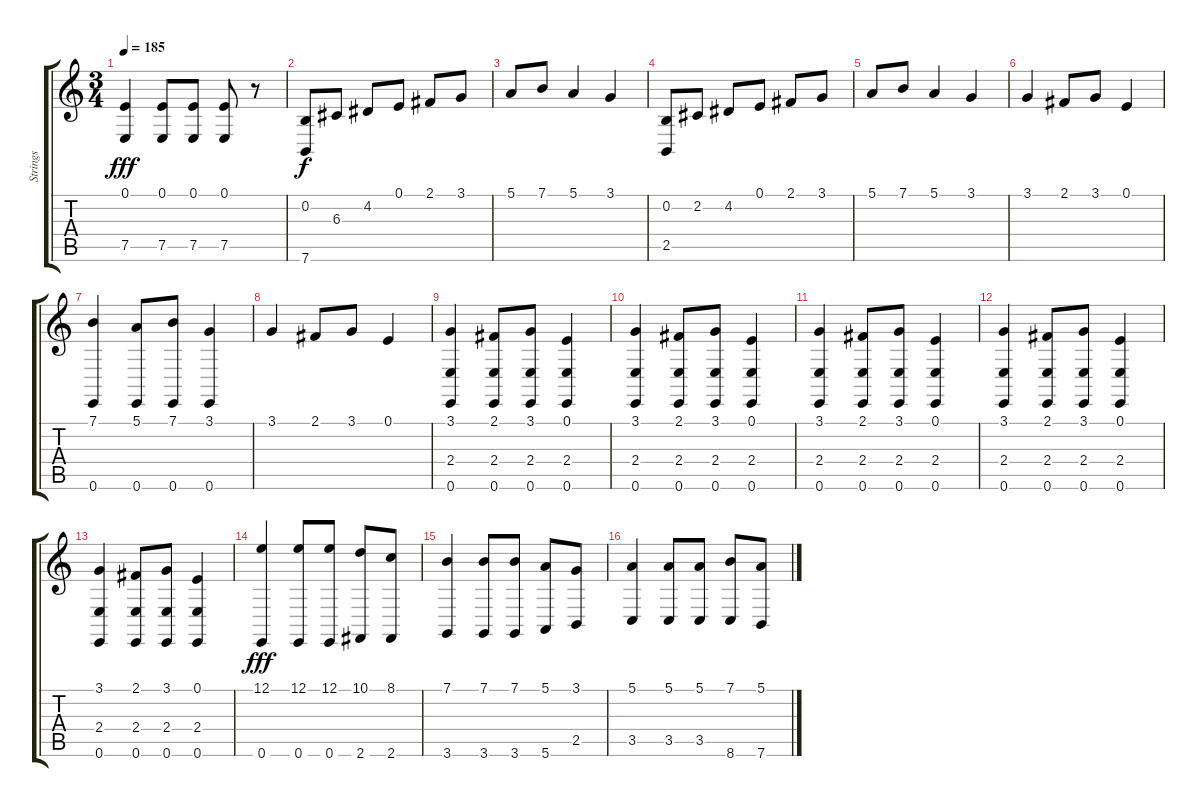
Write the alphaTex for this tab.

\track ("Strings" "Strings") {instrument stringensemble1}
\staff {score tabs}
\tuning (E4 B3 G3 D3 A2 E2) {hide}
\ts (3 4)
\tempo 185
\clef g2
\ks c
(0.1 7.5).4{dy fff} (0.1 7.5).8 (0.1 7.5).8 (0.1 7.5).8 r.8 |
(0.2 7.6).8{dy f} 6.3.8 4.2.8 0.1.8 2.1.8 3.1.8 |
5.1.8 7.1.8 5.1.4 3.1.4 |
(0.2 2.5).8 2.2.8 4.2.8 0.1.8 2.1.8 3.1.8 |
5.1.8 7.1.8 5.1.4 3.1.4 |
3.1.4 2.1.8 3.1.8 0.1.4 |
(7.1 0.6).4 (5.1 0.6).8 (7.1 0.6).8 (3.1 0.6).4 |
3.1.4 2.1.8 3.1.8 0.1.4 |
(3.1 2.4 0.6).4 (2.1 2.4 0.6).8 (3.1 2.4 0.6).8 (0.1 2.4 0.6).4 |
(3.1 2.4 0.6).4 (2.1 2.4 0.6).8 (3.1 2.4 0.6).8 (0.1 2.4 0.6).4 |
(3.1 2.4 0.6).4 (2.1 2.4 0.6).8 (3.1 2.4 0.6).8 (0.1 2.4 0.6).4 |
(3.1 2.4 0.6).4 (2.1 2.4 0.6).8 (3.1 2.4 0.6).8 (0.1 2.4 0.6).4 |
(3.1 2.4 0.6).4 (2.1 2.4 0.6).8 (3.1 2.4 0.6).8 (0.1 2.4 0.6).4 |
(12.1 0.6).4{dy fff} (12.1 0.6).8 (12.1 0.6).8 (10.1 2.6).8 (8.1 2.6).8 |
(7.1 3.6).4 (7.1 3.6).8 (7.1 3.6).8 (5.1 5.6).8 (3.1 2.5).8 |
(5.1 3.5).4 (5.1 3.5).8 (5.1 3.5).8 (7.1 8.6).8 (5.1 7.6).8
